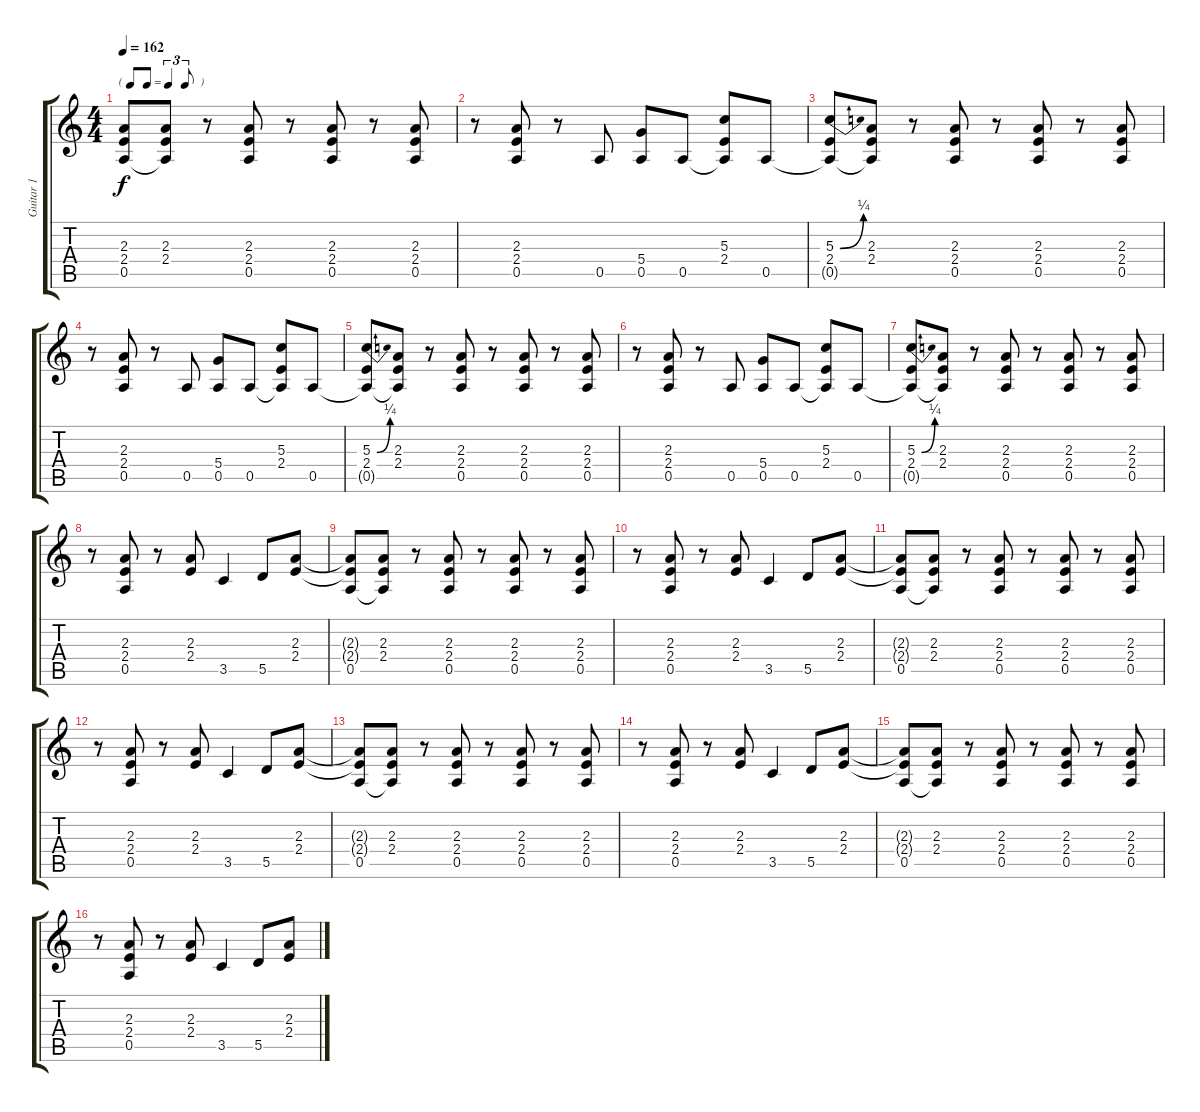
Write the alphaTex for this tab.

\track ("Guitar 1" "Guitar 1") {instrument electricguitarjazz}
\staff {score tabs}
\tuning (E4 B3 G3 D3 A2 E2) {hide}
\ts (4 4)
\tf triplet8th
\tempo 162
\clef g2
\ks c
(2.3 2.4 0.5).8{dy f instrument electricguitarjazz} (2.3 2.4 0.5{t}).8 r.8 (2.3 2.4 0.5).8 r.8 (2.3 2.4 0.5).8 r.8 (2.3 2.4 0.5).8 |
r.8 (2.3 2.4 0.5).8 r.8 0.5.8 (5.4 0.5).8 0.5.8 (5.3 2.4 0.5{t}).8 0.5.8 |
(5.3{be (bend 0 0 60 1)} 2.4 0.5{t}).8 (2.3 2.4 0.5{t}).8 r.8 (2.3 2.4 0.5).8 r.8 (2.3 2.4 0.5).8 r.8 (2.3 2.4 0.5).8 |
r.8 (2.3 2.4 0.5).8 r.8 0.5.8 (5.4 0.5).8 0.5.8 (5.3 2.4 0.5{t}).8 0.5.8 |
(5.3{be (bend 0 0 60 1)} 2.4 0.5{t}).8 (2.3 2.4 0.5{t}).8 r.8 (2.3 2.4 0.5).8 r.8 (2.3 2.4 0.5).8 r.8 (2.3 2.4 0.5).8 |
r.8 (2.3 2.4 0.5).8 r.8 0.5.8 (5.4 0.5).8 0.5.8 (5.3 2.4 0.5{t}).8 0.5.8 |
(5.3{be (bend 0 0 60 1)} 2.4 0.5{t}).8 (2.3 2.4 0.5{t}).8 r.8 (2.3 2.4 0.5).8 r.8 (2.3 2.4 0.5).8 r.8 (2.3 2.4 0.5).8 |
r.8 (2.3 2.4 0.5).8 r.8 (2.3 2.4).8 3.5.4 5.5.8 (2.3 2.4).8 |
(2.3{t} 2.4{t} 0.5).8 (2.3 2.4 0.5{t}).8 r.8 (2.3 2.4 0.5).8 r.8 (2.3 2.4 0.5).8 r.8 (2.3 2.4 0.5).8 |
r.8 (2.3 2.4 0.5).8 r.8 (2.3 2.4).8 3.5.4 5.5.8 (2.3 2.4).8 |
(2.3{t} 2.4{t} 0.5).8 (2.3 2.4 0.5{t}).8 r.8 (2.3 2.4 0.5).8 r.8 (2.3 2.4 0.5).8 r.8 (2.3 2.4 0.5).8 |
r.8 (2.3 2.4 0.5).8 r.8 (2.3 2.4).8 3.5.4 5.5.8 (2.3 2.4).8 |
(2.3{t} 2.4{t} 0.5).8 (2.3 2.4 0.5{t}).8 r.8 (2.3 2.4 0.5).8 r.8 (2.3 2.4 0.5).8 r.8 (2.3 2.4 0.5).8 |
r.8 (2.3 2.4 0.5).8 r.8 (2.3 2.4).8 3.5.4 5.5.8 (2.3 2.4).8 |
(2.3{t} 2.4{t} 0.5).8 (2.3 2.4 0.5{t}).8 r.8 (2.3 2.4 0.5).8 r.8 (2.3 2.4 0.5).8 r.8 (2.3 2.4 0.5).8 |
r.8 (2.3 2.4 0.5).8 r.8 (2.3 2.4).8 3.5.4 5.5.8 (2.3 2.4).8
